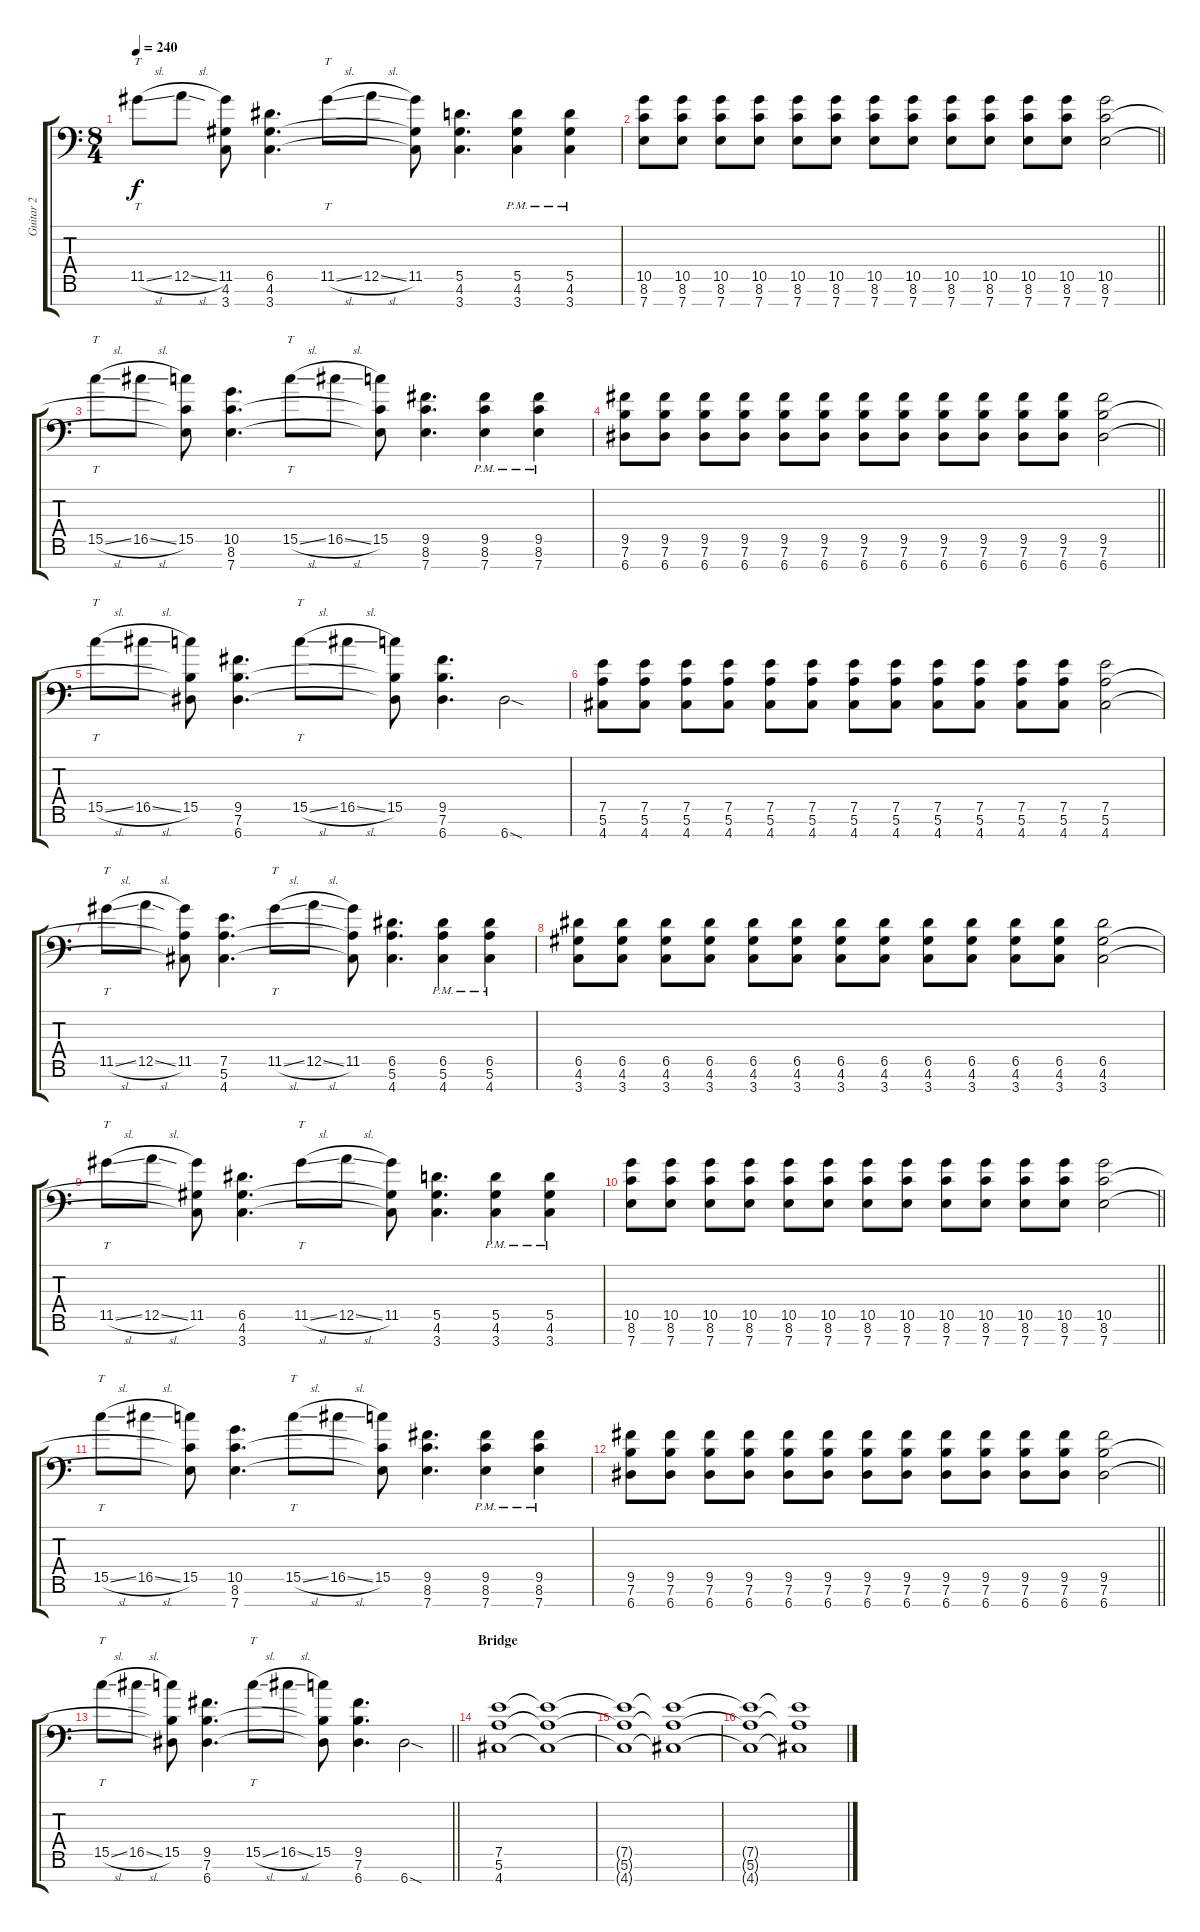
\track ("Guitar 2" "Guitar 2") {instrument overdrivenguitar}
\staff {score tabs}
\tuning (E4 B3 G3 D3 A2 E2 A1) {hide}
\ts (8 4)
\tempo 240
\clef f4
\ks c
11.5{sl}.8{tt dy f} 12.5{sl}.8 (11.5 4.6{t} 3.7{t}).8 (6.5 4.6 3.7).4{d} 11.5{sl}.8{tt} 12.5{sl}.8 (11.5 4.6{t} 3.7{t}).8 (5.5 4.6 3.7).4{d} (5.5{pm} 4.6{pm} 3.7{pm}).4 (5.5{pm} 4.6{pm} 3.7{pm}).4 |
\barLineRight lightlight
(10.5 8.6 7.7).8 (10.5 8.6 7.7).8 (10.5 8.6 7.7).8 (10.5 8.6 7.7).8 (10.5 8.6 7.7).8 (10.5 8.6 7.7).8 (10.5 8.6 7.7).8 (10.5 8.6 7.7).8 (10.5 8.6 7.7).8 (10.5 8.6 7.7).8 (10.5 8.6 7.7).8 (10.5 8.6 7.7).8 (10.5 8.6 7.7).2 |
15.5{sl}.8{tt} 16.5{sl}.8 (15.5 8.6{t} 7.7{t}).8 (10.5 8.6 7.7).4{d} 15.5{sl}.8{tt} 16.5{sl}.8 (15.5 8.6{t} 7.7{t}).8 (9.5 8.6 7.7).4{d} (9.5{pm} 8.6{pm} 7.7{pm}).4 (9.5{pm} 8.6{pm} 7.7{pm}).4 |
\barLineRight lightlight
(9.5 7.6 6.7).8 (9.5 7.6 6.7).8 (9.5 7.6 6.7).8 (9.5 7.6 6.7).8 (9.5 7.6 6.7).8 (9.5 7.6 6.7).8 (9.5 7.6 6.7).8 (9.5 7.6 6.7).8 (9.5 7.6 6.7).8 (9.5 7.6 6.7).8 (9.5 7.6 6.7).8 (9.5 7.6 6.7).8 (9.5 7.6 6.7).2 |
15.5{sl}.8{tt} 16.5{sl}.8 (15.5 7.6{t} 6.7{t}).8 (9.5 7.6 6.7).4{d} 15.5{sl}.8{tt} 16.5{sl}.8 (15.5 7.6{t} 6.7{t}).8 (9.5 7.6 6.7).4{d} 6.7{sod}.2 |
(7.5 5.6 4.7).8 (7.5 5.6 4.7).8 (7.5 5.6 4.7).8 (7.5 5.6 4.7).8 (7.5 5.6 4.7).8 (7.5 5.6 4.7).8 (7.5 5.6 4.7).8 (7.5 5.6 4.7).8 (7.5 5.6 4.7).8 (7.5 5.6 4.7).8 (7.5 5.6 4.7).8 (7.5 5.6 4.7).8 (7.5 5.6 4.7).2 |
11.5{sl}.8{tt} 12.5{sl}.8 (11.5 5.6{t} 4.7{t}).8 (7.5 5.6 4.7).4{d} 11.5{sl}.8{tt} 12.5{sl}.8 (11.5 5.6{t} 4.7{t}).8 (6.5 5.6 4.7).4{d} (6.5{pm} 5.6{pm} 4.7{pm}).4 (6.5{pm} 5.6{pm} 4.7{pm}).4 |
(6.5 4.6 3.7).8 (6.5 4.6 3.7).8 (6.5 4.6 3.7).8 (6.5 4.6 3.7).8 (6.5 4.6 3.7).8 (6.5 4.6 3.7).8 (6.5 4.6 3.7).8 (6.5 4.6 3.7).8 (6.5 4.6 3.7).8 (6.5 4.6 3.7).8 (6.5 4.6 3.7).8 (6.5 4.6 3.7).8 (6.5 4.6 3.7).2 |
11.5{sl}.8{tt} 12.5{sl}.8 (11.5 4.6{t} 3.7{t}).8 (6.5 4.6 3.7).4{d} 11.5{sl}.8{tt} 12.5{sl}.8 (11.5 4.6{t} 3.7{t}).8 (5.5 4.6 3.7).4{d} (5.5{pm} 4.6{pm} 3.7{pm}).4 (5.5{pm} 4.6{pm} 3.7{pm}).4 |
\barLineRight lightlight
(10.5 8.6 7.7).8 (10.5 8.6 7.7).8 (10.5 8.6 7.7).8 (10.5 8.6 7.7).8 (10.5 8.6 7.7).8 (10.5 8.6 7.7).8 (10.5 8.6 7.7).8 (10.5 8.6 7.7).8 (10.5 8.6 7.7).8 (10.5 8.6 7.7).8 (10.5 8.6 7.7).8 (10.5 8.6 7.7).8 (10.5 8.6 7.7).2 |
15.5{sl}.8{tt} 16.5{sl}.8 (15.5 8.6{t} 7.7{t}).8 (10.5 8.6 7.7).4{d} 15.5{sl}.8{tt} 16.5{sl}.8 (15.5 8.6{t} 7.7{t}).8 (9.5 8.6 7.7).4{d} (9.5{pm} 8.6{pm} 7.7{pm}).4 (9.5{pm} 8.6{pm} 7.7{pm}).4 |
\barLineRight lightlight
(9.5 7.6 6.7).8 (9.5 7.6 6.7).8 (9.5 7.6 6.7).8 (9.5 7.6 6.7).8 (9.5 7.6 6.7).8 (9.5 7.6 6.7).8 (9.5 7.6 6.7).8 (9.5 7.6 6.7).8 (9.5 7.6 6.7).8 (9.5 7.6 6.7).8 (9.5 7.6 6.7).8 (9.5 7.6 6.7).8 (9.5 7.6 6.7).2 |
\barLineRight lightlight
15.5{sl}.8{tt} 16.5{sl}.8 (15.5 7.6{t} 6.7{t}).8 (9.5 7.6 6.7).4{d} 15.5{sl}.8{tt} 16.5{sl}.8 (15.5 7.6{t} 6.7{t}).8 (9.5 7.6 6.7).4{d} 6.7{sod}.2 |
\section ("" "Bridge")
(7.5 5.6 4.7).1{volume 10} (7.5{t} 5.6{t} 4.7{t}).1 |
(7.5{t} 5.6{t} 4.7{t}).1 (7.5{t} 5.6{t} 4.7{t}).1 |
(7.5{t} 5.6{t} 4.7{t}).1{volume 6} (7.5{t} 5.6{t} 4.7{t}).1
